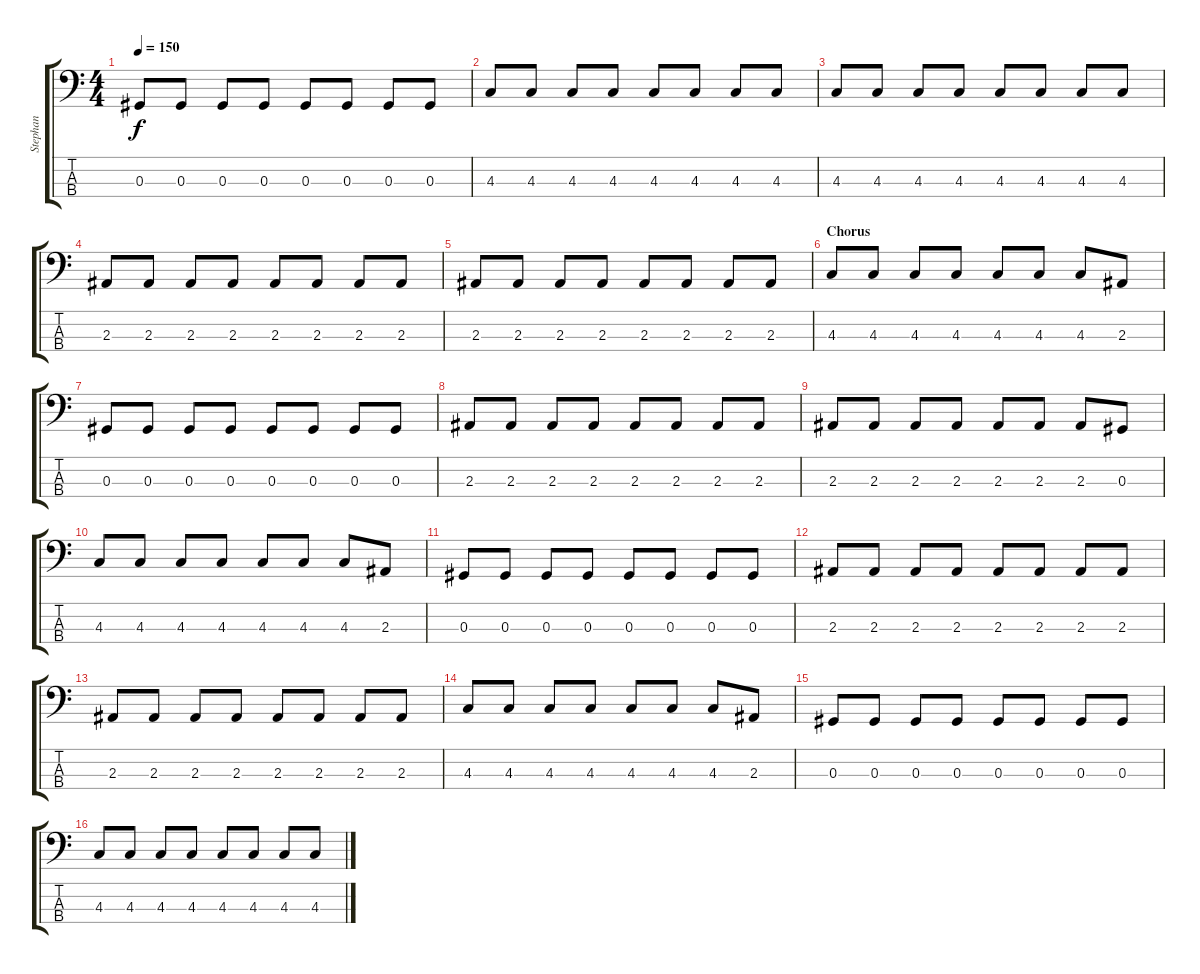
\track ("Stephan" "Stephan") {instrument electricbassfinger}
\staff {score tabs}
\tuning (Gb2 Db2 Ab1 Eb1) {hide}
\ts (4 4)
\tempo 150
\clef f4
\ks c
0.3.8{dy f} 0.3.8 0.3.8 0.3.8 0.3.8 0.3.8 0.3.8 0.3.8 |
4.3.8 4.3.8 4.3.8 4.3.8 4.3.8 4.3.8 4.3.8 4.3.8 |
4.3.8 4.3.8 4.3.8 4.3.8 4.3.8 4.3.8 4.3.8 4.3.8 |
2.3.8 2.3.8 2.3.8 2.3.8 2.3.8 2.3.8 2.3.8 2.3.8 |
2.3.8 2.3.8 2.3.8 2.3.8 2.3.8 2.3.8 2.3.8 2.3.8 |
\section ("" "Chorus")
4.3.8 4.3.8 4.3.8 4.3.8 4.3.8 4.3.8 4.3.8 2.3.8 |
0.3.8 0.3.8 0.3.8 0.3.8 0.3.8 0.3.8 0.3.8 0.3.8 |
2.3.8 2.3.8 2.3.8 2.3.8 2.3.8 2.3.8 2.3.8 2.3.8 |
2.3.8 2.3.8 2.3.8 2.3.8 2.3.8 2.3.8 2.3.8 0.3.8 |
4.3.8 4.3.8 4.3.8 4.3.8 4.3.8 4.3.8 4.3.8 2.3.8 |
0.3.8 0.3.8 0.3.8 0.3.8 0.3.8 0.3.8 0.3.8 0.3.8 |
2.3.8 2.3.8 2.3.8 2.3.8 2.3.8 2.3.8 2.3.8 2.3.8 |
2.3.8 2.3.8 2.3.8 2.3.8 2.3.8 2.3.8 2.3.8 2.3.8 |
4.3.8 4.3.8 4.3.8 4.3.8 4.3.8 4.3.8 4.3.8 2.3.8 |
0.3.8 0.3.8 0.3.8 0.3.8 0.3.8 0.3.8 0.3.8 0.3.8 |
4.3.8 4.3.8 4.3.8 4.3.8 4.3.8 4.3.8 4.3.8 4.3.8
